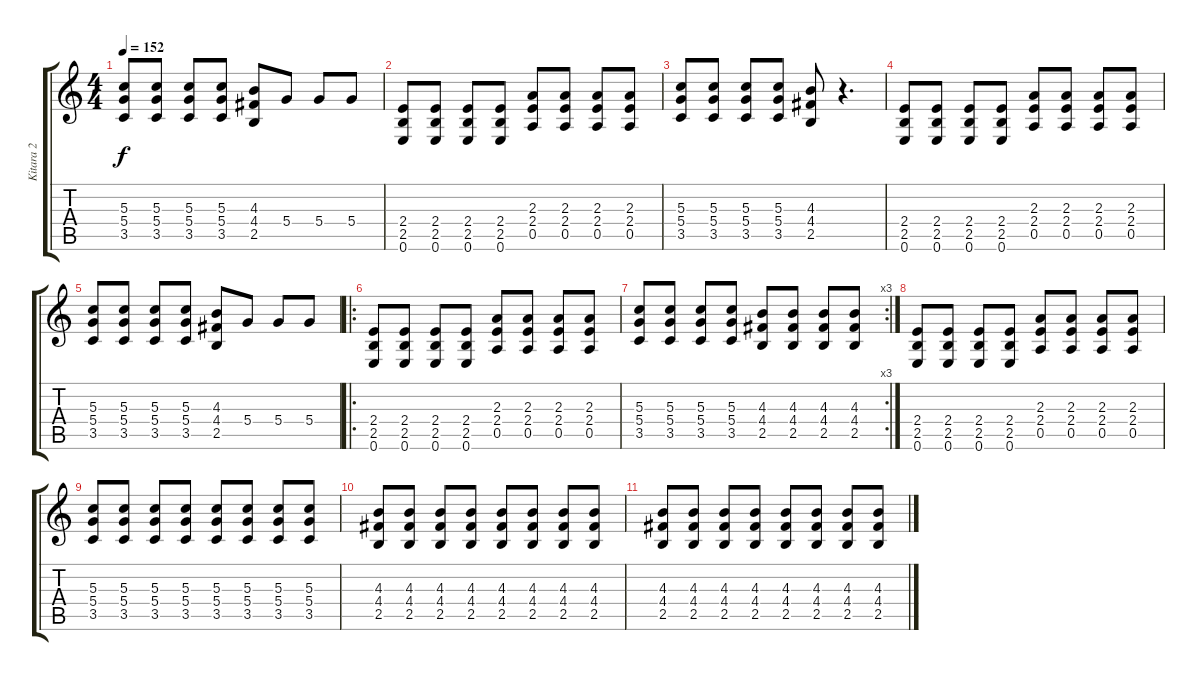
\track ("Kitara 2 " "Kitara 2 ") {instrument distortionguitar}
\staff {score tabs}
\tuning (E4 B3 G3 D3 A2 E2) {hide}
\ts (4 4)
\tempo 152
\clef g2
\ks c
(5.3 5.4 3.5).8{dy f} (5.3 5.4 3.5).8 (5.3 5.4 3.5).8 (5.3 5.4 3.5).8 (4.3 4.4 2.5).8 5.4.8 5.4.8 5.4.8 |
(2.4 2.5 0.6).8 (2.4 2.5 0.6).8 (2.4 2.5 0.6).8 (2.4 2.5 0.6).8 (2.3 2.4 0.5).8 (2.3 2.4 0.5).8 (2.3 2.4 0.5).8 (2.3 2.4 0.5).8 |
(5.3 5.4 3.5).8 (5.3 5.4 3.5).8 (5.3 5.4 3.5).8 (5.3 5.4 3.5).8 (4.3 4.4 2.5).8 r.4{d} |
(2.4 2.5 0.6).8 (2.4 2.5 0.6).8 (2.4 2.5 0.6).8 (2.4 2.5 0.6).8 (2.3 2.4 0.5).8 (2.3 2.4 0.5).8 (2.3 2.4 0.5).8 (2.3 2.4 0.5).8 |
(5.3 5.4 3.5).8 (5.3 5.4 3.5).8 (5.3 5.4 3.5).8 (5.3 5.4 3.5).8 (4.3 4.4 2.5).8 5.4.8 5.4.8 5.4.8 |
\ro
(2.4 2.5 0.6).8 (2.4 2.5 0.6).8 (2.4 2.5 0.6).8 (2.4 2.5 0.6).8 (2.3 2.4 0.5).8 (2.3 2.4 0.5).8 (2.3 2.4 0.5).8 (2.3 2.4 0.5).8 |
\rc 3
(5.3 5.4 3.5).8 (5.3 5.4 3.5).8 (5.3 5.4 3.5).8 (5.3 5.4 3.5).8 (4.3 4.4 2.5).8 (4.3 4.4 2.5).8 (4.3 4.4 2.5).8 (4.3 4.4 2.5).8 |
(2.4 2.5 0.6).8 (2.4 2.5 0.6).8 (2.4 2.5 0.6).8 (2.4 2.5 0.6).8 (2.3 2.4 0.5).8 (2.3 2.4 0.5).8 (2.3 2.4 0.5).8 (2.3 2.4 0.5).8 |
(5.3 5.4 3.5).8 (5.3 5.4 3.5).8 (5.3 5.4 3.5).8 (5.3 5.4 3.5).8 (5.3 5.4 3.5).8 (5.3 5.4 3.5).8 (5.3 5.4 3.5).8 (5.3 5.4 3.5).8 |
(4.3 4.4 2.5).8 (4.3 4.4 2.5).8 (4.3 4.4 2.5).8 (4.3 4.4 2.5).8 (4.3 4.4 2.5).8 (4.3 4.4 2.5).8 (4.3 4.4 2.5).8 (4.3 4.4 2.5).8 |
(4.3 4.4 2.5).8 (4.3 4.4 2.5).8 (4.3 4.4 2.5).8 (4.3 4.4 2.5).8 (4.3 4.4 2.5).8 (4.3 4.4 2.5).8 (4.3 4.4 2.5).8 (4.3 4.4 2.5).8
